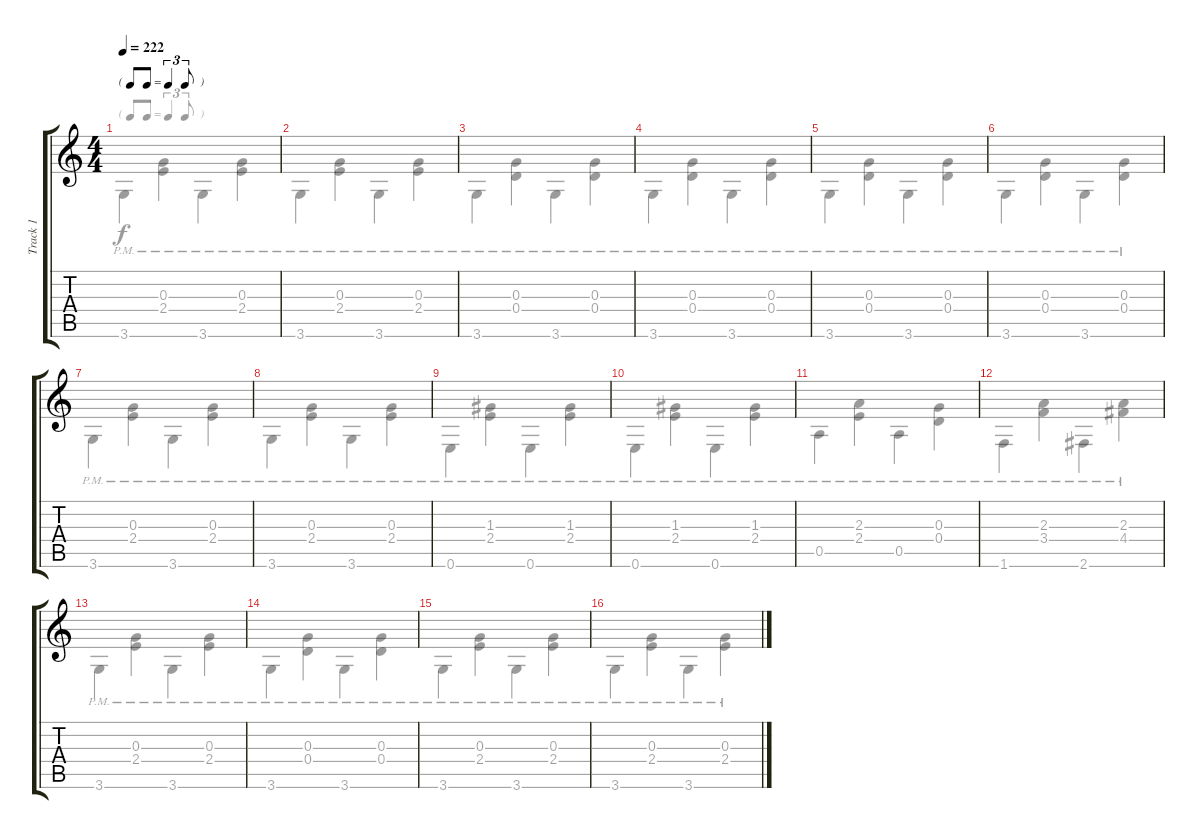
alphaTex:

\track ("Track 1" "Track 1") {instrument electricguitarjazz}
\staff {score tabs}
\tuning (E4 B3 G3 D3 A2 E2) {hide}
\voice
\ts (4 4)
\tf triplet8th
\tempo 222
\clef g2
\ks c
|
|
|
|
|
|
|
|
|
|
|
|
|
|
|
\voice
\clef g2
\ks c
3.6{pm}.4{dy f} (0.3{pm} 2.4{pm}).4 3.6{pm}.4 (0.3{pm} 2.4{pm}).4 |
3.6{pm}.4 (0.3{pm} 2.4{pm}).4 3.6{pm}.4 (0.3{pm} 2.4{pm}).4 |
3.6{pm}.4 (0.3{pm} 0.4{pm}).4 3.6{pm}.4 (0.3{pm} 0.4{pm}).4 |
3.6{pm}.4 (0.3{pm} 0.4{pm}).4 3.6{pm}.4 (0.3{pm} 0.4{pm}).4 |
3.6{pm}.4 (0.3{pm} 0.4{pm}).4 3.6{pm}.4 (0.3{pm} 0.4{pm}).4 |
3.6{pm}.4 (0.3{pm} 0.4{pm}).4 3.6{pm}.4 (0.3{pm} 0.4{pm}).4 |
3.6{pm}.4 (0.3{pm} 2.4{pm}).4 3.6{pm}.4 (0.3{pm} 2.4{pm}).4 |
3.6{pm}.4 (0.3{pm} 2.4{pm}).4 3.6{pm}.4 (0.3{pm} 2.4{pm}).4 |
0.6{pm}.4 (1.3{pm} 2.4{pm}).4 0.6{pm}.4 (1.3{pm} 2.4{pm}).4 |
0.6{pm}.4 (1.3{pm} 2.4{pm}).4 0.6{pm}.4 (1.3{pm} 2.4{pm}).4 |
0.5{pm}.4 (2.3{pm} 2.4{pm}).4 0.5{pm}.4 (0.3{pm} 0.4{pm}).4 |
1.6{pm}.4 (2.3{pm} 3.4{pm}).4 2.6{pm}.4 (2.3{pm} 4.4{pm}).4 |
3.6{pm}.4 (0.3{pm} 2.4{pm}).4 3.6{pm}.4 (0.3{pm} 2.4{pm}).4 |
3.6{pm}.4 (0.3{pm} 0.4{pm}).4 3.6{pm}.4 (0.3{pm} 0.4{pm}).4 |
3.6{pm}.4 (0.3{pm} 2.4{pm}).4 3.6{pm}.4 (0.3{pm} 2.4{pm}).4 |
3.6{pm}.4 (0.3{pm} 2.4{pm}).4 3.6{pm}.4 (0.3{pm} 2.4{pm}).4
